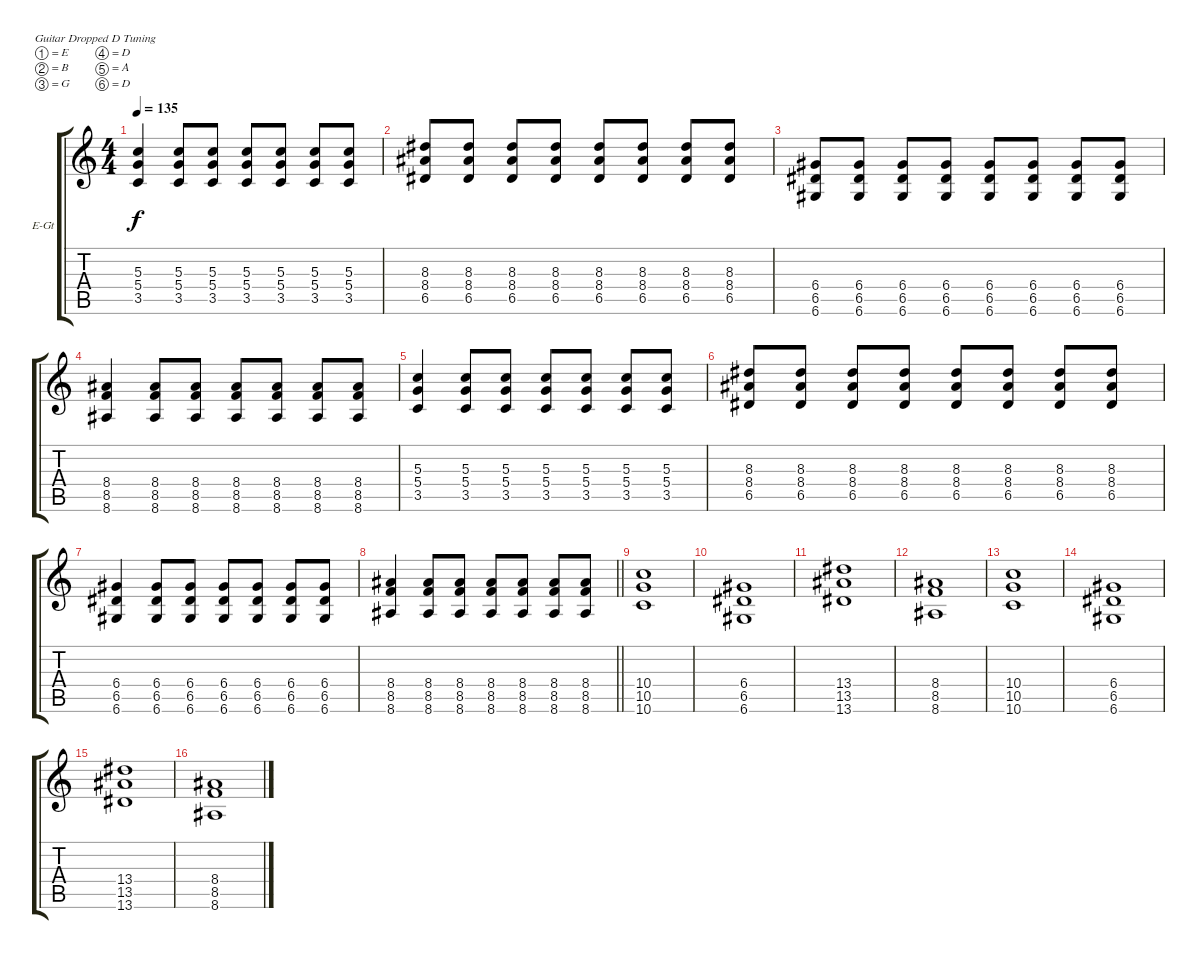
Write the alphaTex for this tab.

\defaultSystemsLayout 4
\bracketExtendMode groupsimilarinstruments
\firstSystemTrackNameOrientation horizontal
\otherSystemsTrackNameOrientation horizontal
\track ("Electric Guitar" "E-Gt") {instrument distortionguitar}
\staff {score tabs}
\tuning (E4 B3 G3 D3 A2 D2)
\ts (4 4)
\tempo 135
\clef g2
\ks c
(3.5 5.4 5.3).4{dy f} (3.5 5.4 5.3).8 (5.4 3.5 5.3).8 (3.5 5.4 5.3).8 (3.5 5.4 5.3).8 (5.4 3.5 5.3).8 (3.5 5.4 5.3).8 |
(8.4 6.5 8.3).8 (8.4 6.5 8.3).8 (8.4 6.5 8.3).8 (8.4 6.5 8.3).8 (8.4 6.5 8.3).8 (8.4 6.5 8.3).8 (8.4 6.5 8.3).8 (8.4 6.5 8.3).8 |
(6.6 6.5 6.4).8 (6.6 6.5 6.4).8 (6.6 6.5 6.4).8 (6.6 6.5 6.4).8 (6.6 6.5 6.4).8 (6.6 6.5 6.4).8 (6.6 6.5 6.4).8 (6.6 6.5 6.4).8 |
(8.6 8.5 8.4).4 (8.6 8.4 8.5).8 (8.6 8.4 8.5).8 (8.6 8.4 8.5).8 (8.6 8.4 8.5).8 (8.6 8.4 8.5).8 (8.5 8.4 8.6).8 |
(3.5 5.4 5.3).4 (3.5 5.4 5.3).8 (5.4 3.5 5.3).8 (3.5 5.4 5.3).8 (3.5 5.4 5.3).8 (5.4 3.5 5.3).8 (3.5 5.4 5.3).8 |
(8.4 6.5 8.3).8 (8.4 6.5 8.3).8 (8.4 6.5 8.3).8 (8.4 6.5 8.3).8 (8.4 6.5 8.3).8 (8.4 6.5 8.3).8 (8.4 6.5 8.3).8 (8.4 6.5 8.3).8 |
(6.6 6.5 6.4).4 (6.6 6.5 6.4).8 (6.6 6.5 6.4).8 (6.6 6.5 6.4).8 (6.6 6.5 6.4).8 (6.6 6.5 6.4).8 (6.6 6.5 6.4).8 |
\barLineRight lightlight
(8.4 8.5 8.6).4 (8.6 8.4 8.5).8 (8.6 8.4 8.5).8 (8.6 8.4 8.5).8 (8.6 8.4 8.5).8 (8.6 8.4 8.5).8 (8.5 8.4 8.6).8 |
(10.6 10.5 10.4).1 |
(6.6 6.5 6.4).1 |
(13.6 13.4 13.5).1 |
(8.6 8.5 8.4).1 |
(10.6 10.5 10.4).1 |
(6.6 6.5 6.4).1 |
(13.6 13.4 13.5).1 |
(8.6 8.5 8.4).1
